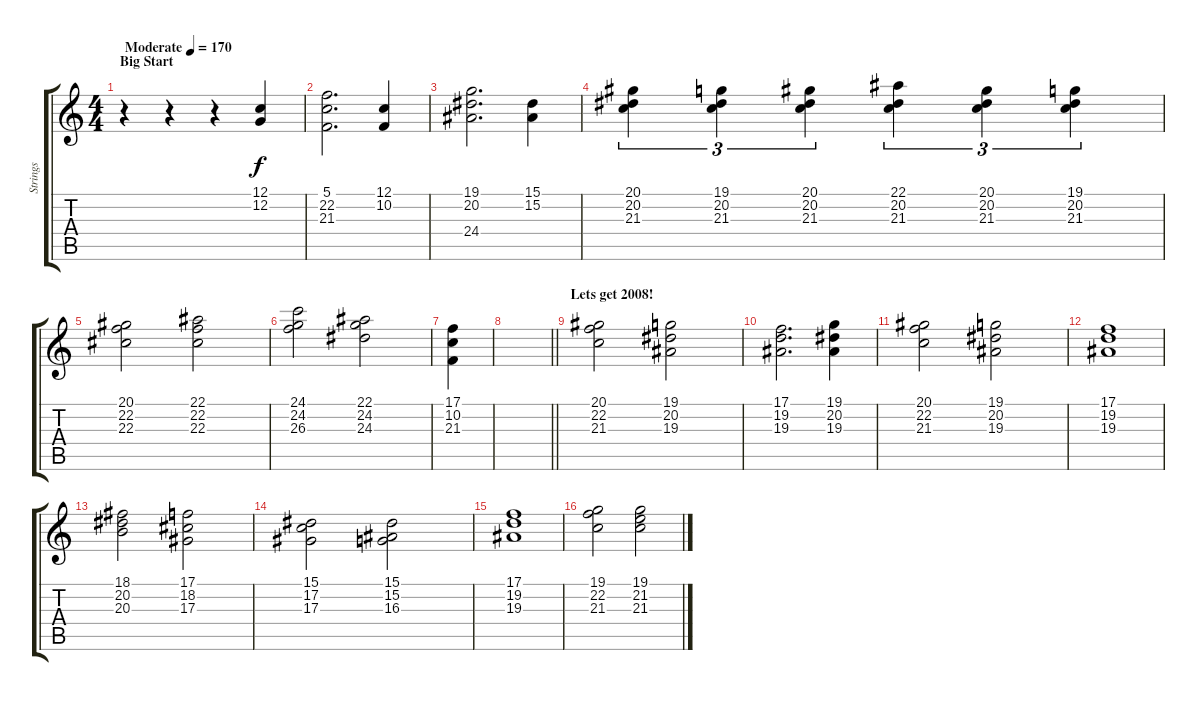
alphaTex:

\track ("Strings" "Strings") {instrument stringensemble1}
\staff {score tabs}
\tuning (C4 G3 Eb3 Bb2 F2 C2) {hide}
\ts (4 4)
\section ("" "Big Start")
\tempo (170 "Moderate")
\clef g2
\ks c
r.4{dy f instrument stringensemble1} r.4 r.4 (12.1 12.2).4 |
(5.1 22.2 21.3).2{d} (12.1 10.2).4 |
(19.1 20.2 24.4).2{d} (15.1 15.2).4 |
(20.1 20.2 21.3).4{tu (3 2)} (19.1 20.2 21.3).4{tu (3 2)} (20.1 20.2 21.3).4{tu (3 2)} (22.1 20.2 21.3).4{tu (3 2)} (20.1 20.2 21.3).4{tu (3 2)} (19.1 20.2 21.3).4{tu (3 2)} |
(20.1 22.2 22.3).2 (22.1 22.2 22.3).2 |
(24.1 24.2 26.3).2 (22.1 24.2 24.3).2 |
(17.1 10.2 21.3).4 |
\barLineRight lightlight
|
\section ("" "Lets get 2008!")
(20.1 22.2 21.3).2 (19.1 20.2 19.3).2 |
(17.1 19.2 19.3).2{d} (19.1 20.2 19.3).4 |
(20.1 22.2 21.3).2 (19.1 20.2 19.3).2 |
(17.1 19.2 19.3).1 |
(18.1 20.2 20.3).2 (17.1 18.2 17.3).2 |
(15.1 17.2 17.3).2 (15.1 15.2 16.3).2 |
(17.1 19.2 19.3).1 |
(19.1 22.2 21.3).2 (19.1 21.2 21.3).2
